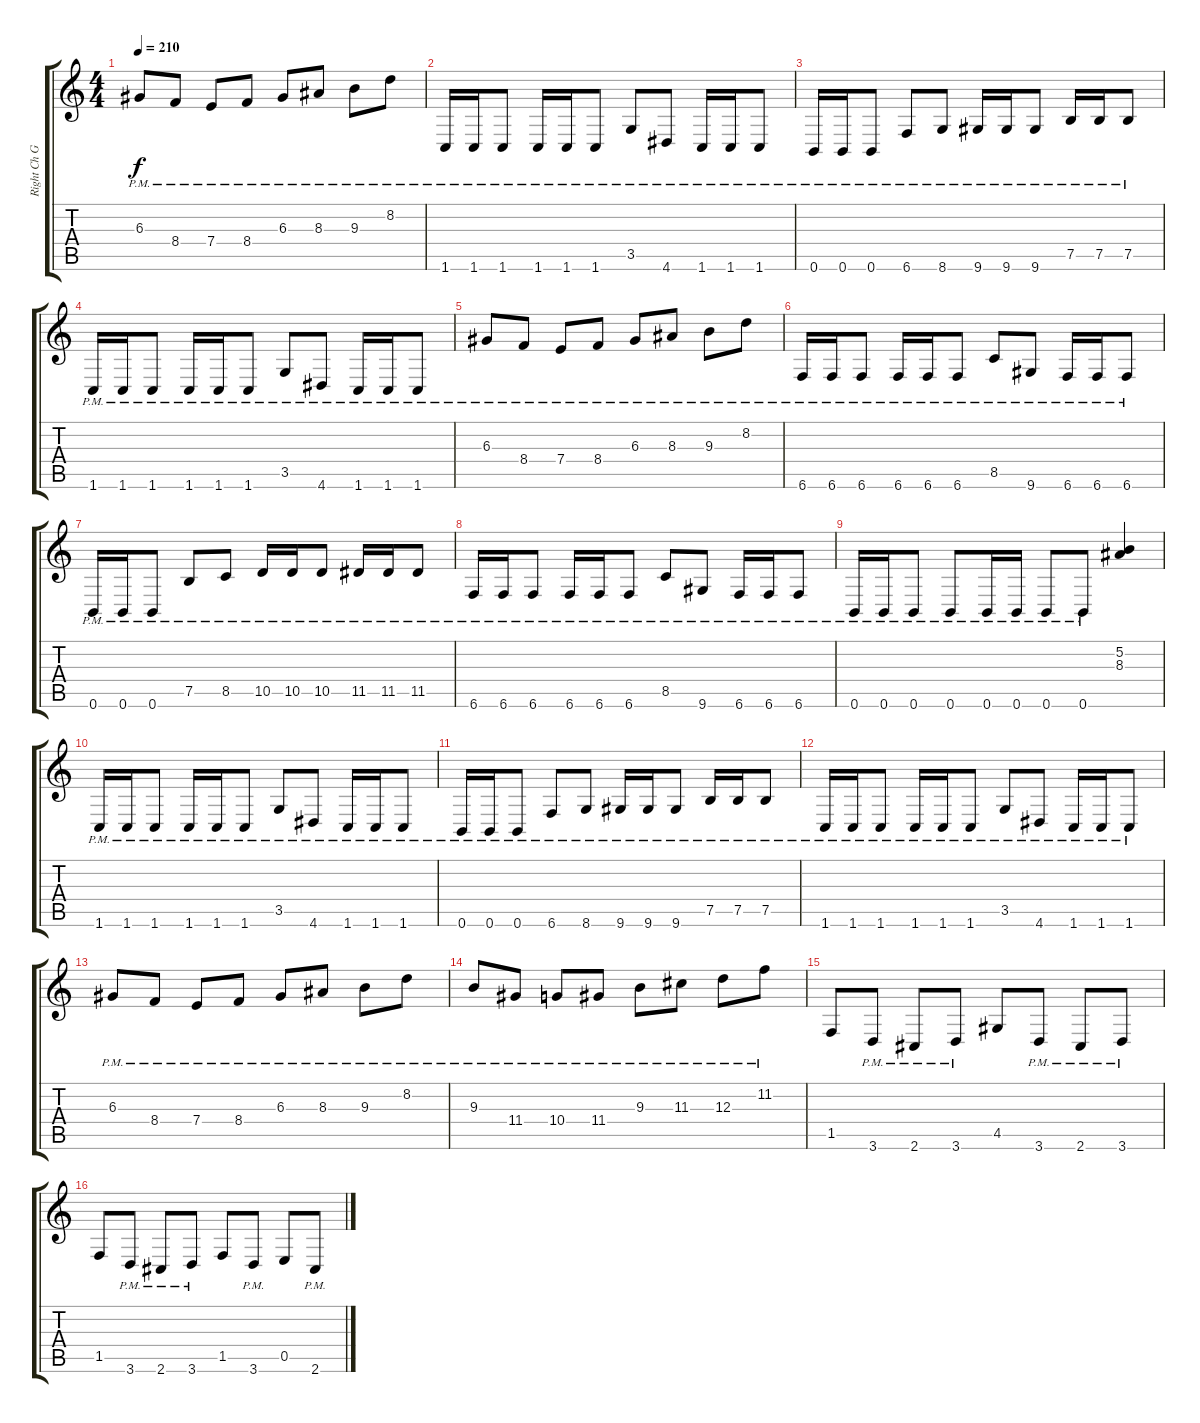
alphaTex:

\track ("Right Ch Guitar" "Right Ch G") {instrument distortionguitar}
\staff {score tabs}
\tuning (B3 Gb3 D3 A2 E2 B1) {hide}
\ts (4 4)
\tempo 210
\clef g2
\ks c
6.3{pm}.8{dy f} 8.4{pm}.8 7.4{pm}.8 8.4{pm}.8 6.3{pm}.8 8.3{pm}.8 9.3{pm}.8 8.2{pm}.8 |
1.6{pm}.16 1.6{pm}.16 1.6{pm}.8 1.6{pm}.16 1.6{pm}.16 1.6{pm}.8 3.5{pm}.8 4.6{pm}.8 1.6{pm}.16 1.6{pm}.16 1.6{pm}.8 |
0.6{pm}.16 0.6{pm}.16 0.6{pm}.8 6.6{pm}.8 8.6{pm}.8 9.6{pm}.16 9.6{pm}.16 9.6{pm}.8 7.5{pm}.16 7.5{pm}.16 7.5{pm}.8 |
1.6{pm}.16 1.6{pm}.16 1.6{pm}.8 1.6{pm}.16 1.6{pm}.16 1.6{pm}.8 3.5{pm}.8 4.6{pm}.8 1.6{pm}.16 1.6{pm}.16 1.6{pm}.8 |
6.3{pm}.8 8.4{pm}.8 7.4{pm}.8 8.4{pm}.8 6.3{pm}.8 8.3{pm}.8 9.3{pm}.8 8.2{pm}.8 |
6.6{pm}.16 6.6{pm}.16 6.6{pm}.8 6.6{pm}.16 6.6{pm}.16 6.6{pm}.8 8.5{pm}.8 9.6{pm}.8 6.6{pm}.16 6.6{pm}.16 6.6{pm}.8 |
0.6{pm}.16 0.6{pm}.16 0.6{pm}.8 7.5{pm}.8 8.5{pm}.8 10.5{pm}.16 10.5{pm}.16 10.5{pm}.8 11.5{pm}.16 11.5{pm}.16 11.5{pm}.8 |
6.6{pm}.16 6.6{pm}.16 6.6{pm}.8 6.6{pm}.16 6.6{pm}.16 6.6{pm}.8 8.5{pm}.8 9.6{pm}.8 6.6{pm}.16 6.6{pm}.16 6.6{pm}.8 |
0.6{pm}.16 0.6{pm}.16 0.6{pm}.8 0.6{pm}.8 0.6{pm}.16 0.6{pm}.16 0.6{pm}.8 0.6{pm}.8 (5.2 8.3).4 |
1.6{pm}.16 1.6{pm}.16 1.6{pm}.8 1.6{pm}.16 1.6{pm}.16 1.6{pm}.8 3.5{pm}.8 4.6{pm}.8 1.6{pm}.16 1.6{pm}.16 1.6{pm}.8 |
0.6{pm}.16 0.6{pm}.16 0.6{pm}.8 6.6{pm}.8 8.6{pm}.8 9.6{pm}.16 9.6{pm}.16 9.6{pm}.8 7.5{pm}.16 7.5{pm}.16 7.5{pm}.8 |
1.6{pm}.16 1.6{pm}.16 1.6{pm}.8 1.6{pm}.16 1.6{pm}.16 1.6{pm}.8 3.5{pm}.8 4.6{pm}.8 1.6{pm}.16 1.6{pm}.16 1.6{pm}.8 |
6.3{pm}.8 8.4{pm}.8 7.4{pm}.8 8.4{pm}.8 6.3{pm}.8 8.3{pm}.8 9.3{pm}.8 8.2{pm}.8 |
9.3{pm}.8 11.4{pm}.8 10.4{pm}.8 11.4{pm}.8 9.3{pm}.8 11.3{pm}.8 12.3{pm}.8 11.2{pm}.8 |
1.5.8 3.6{pm}.8 2.6{pm}.8 3.6{pm}.8 4.5.8 3.6{pm}.8 2.6{pm}.8 3.6{pm}.8 |
1.5.8 3.6{pm}.8 2.6{pm}.8 3.6{pm}.8 1.5.8 3.6{pm}.8 0.5.8 2.6{pm}.8
